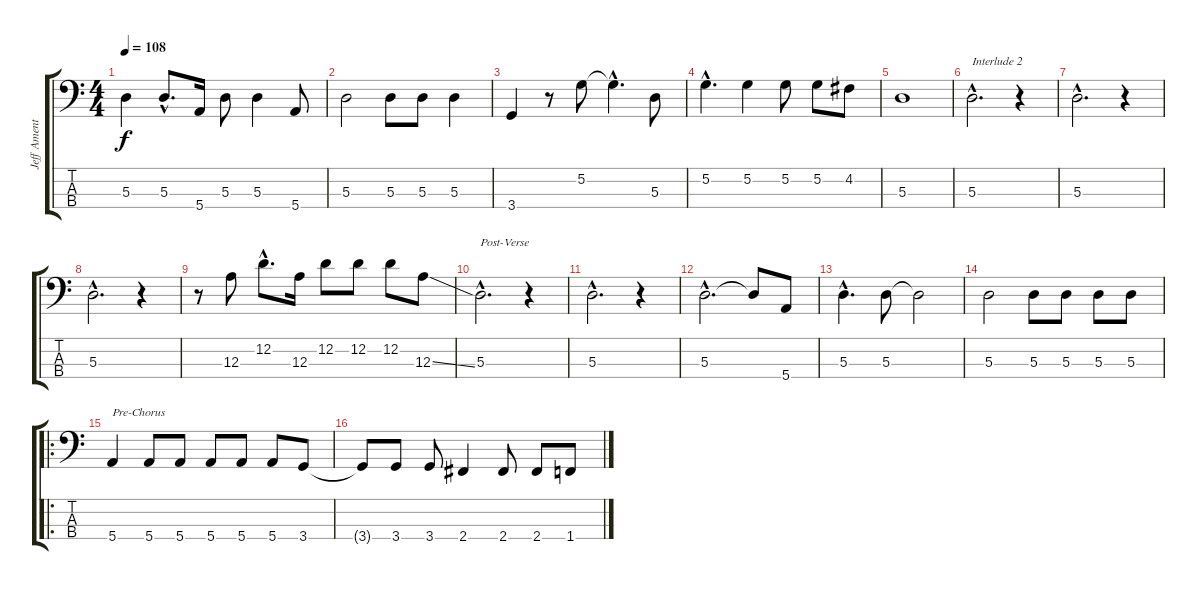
\track ("Jeff Ament" "Jeff Ament") {instrument electricbassfinger}
\staff {score tabs}
\tuning (G2 D2 A1 E1) {hide}
\ts (4 4)
\tempo 108
\clef f4
\ks c
5.3.4{dy f} 5.3{hac}.8{d} 5.4.16 5.3.8 5.3.4 5.4.8 |
5.3.2 5.3.8 5.3.8 5.3.4 |
3.4.4 r.8 5.2.8 5.2{hac t}.4{d} 5.3.8 |
5.2{hac}.4{d} 5.2.4 5.2.8 5.2.8 4.2.8 |
5.3.1 |
5.3{hac}.2{d txt "Interlude 2"} r.4 |
5.3{hac}.2{d} r.4 |
5.3{hac}.2{d} r.4 |
r.8 12.3.8 12.2{hac}.8{d} 12.3.16 12.2.8 12.2.8 12.2.8 12.3{ss}.8 |
5.3{hac}.2{d txt "Post-Verse"} r.4 |
5.3{hac}.2{d} r.4 |
5.3{hac}.2{d} 5.3{t}.8 5.4.8 |
5.3{hac}.4{d} 5.3.8 5.3{t}.2 |
5.3.2 5.3.8 5.3.8 5.3.8 5.3.8 |
\ro
5.4.4{txt "Pre-Chorus"} 5.4.8 5.4.8 5.4.8 5.4.8 5.4.8 3.4.8 |
3.4{t}.8 3.4.8 3.4.8 2.4.4 2.4.8 2.4.8 1.4.8
